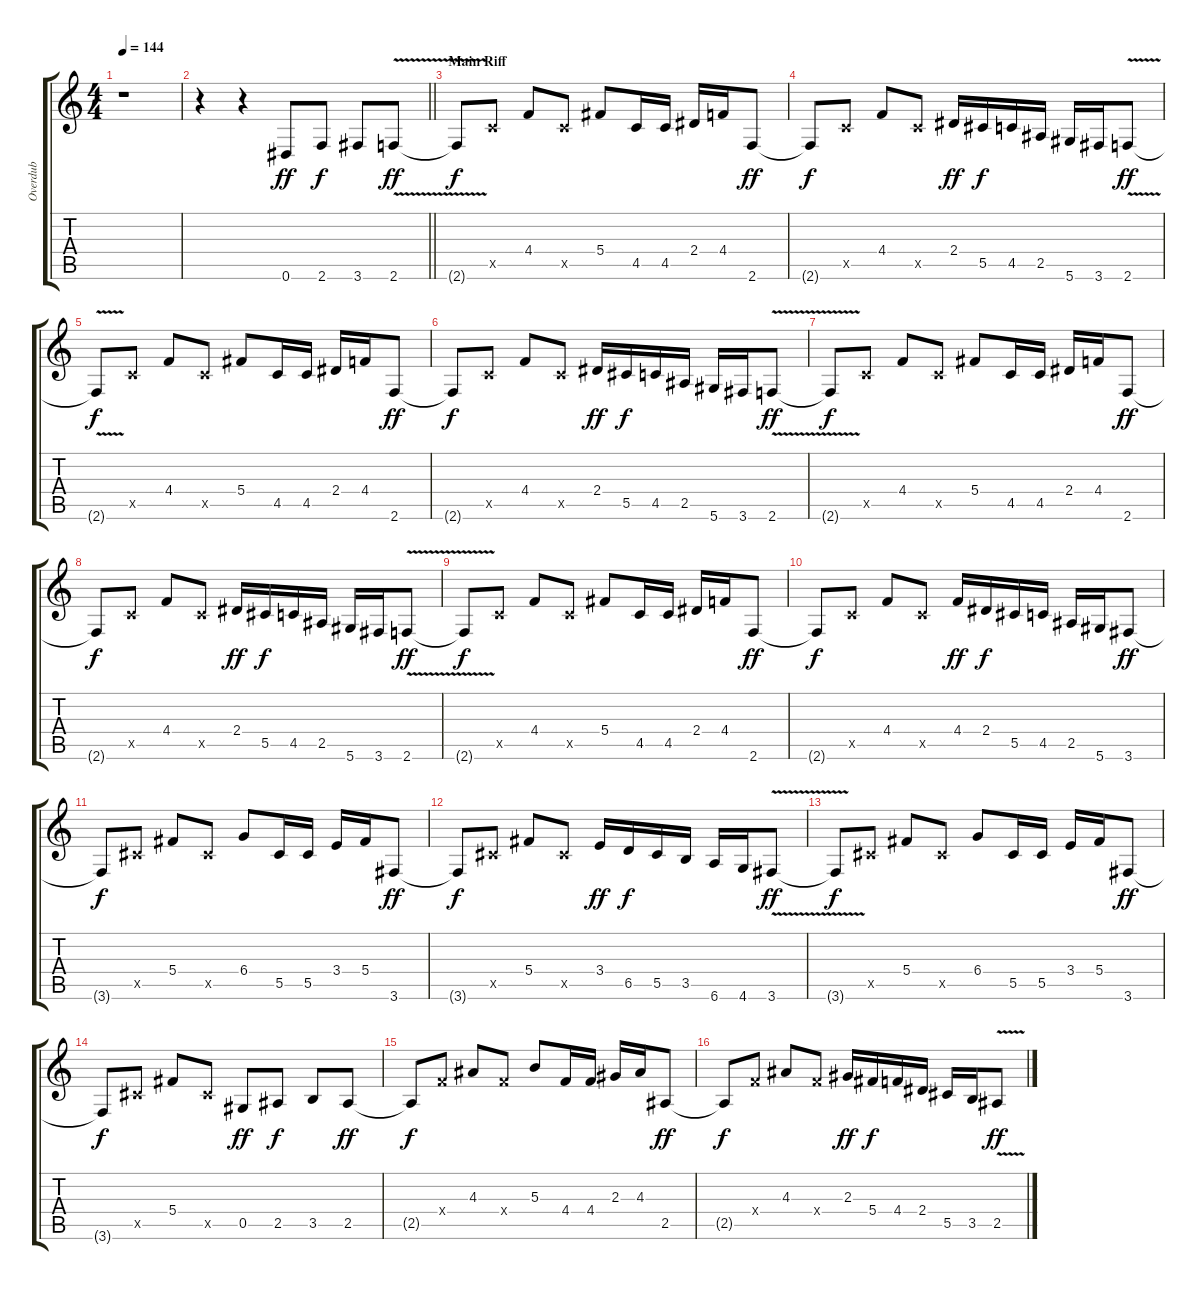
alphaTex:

\track ("Overdub" "Overdub") {instrument fretlessbass}
\staff {score tabs}
\tuning (Eb4 Bb3 Gb3 Db3 Ab2 Eb2) {hide}
\ts (4 4)
\tempo 144
\clef g2
\ks c
r.1{dy ff instrument fretlessbass} |
\barLineRight lightlight
r.4 r.4 0.6.8 2.6.8{dy f} 3.6.8 2.6{v}.8{dy ff} |
\section ("" "Main Riff")
2.6{t}.8{dy f} 4.5{x}.8 4.4.8 4.5{x}.8 5.4.8 4.5.16 4.5.16 2.4.16 4.4.16 2.6.8{dy ff} |
2.6{t}.8{dy f} 4.5{x}.8 4.4.8 4.5{x}.8 2.4.16{dy ff} 5.5.16{dy f} 4.5.16 2.5.16 5.6.16 3.6.16 2.6{v}.8{dy ff} |
2.6{t}.8{dy f} 4.5{x}.8 4.4.8 4.5{x}.8 5.4.8 4.5.16 4.5.16 2.4.16 4.4.16 2.6.8{dy ff} |
2.6{t}.8{dy f} 4.5{x}.8 4.4.8 4.5{x}.8 2.4.16{dy ff} 5.5.16{dy f} 4.5.16 2.5.16 5.6.16 3.6.16 2.6{v}.8{dy ff} |
2.6{t}.8{dy f} 4.5{x}.8 4.4.8 4.5{x}.8 5.4.8 4.5.16 4.5.16 2.4.16 4.4.16 2.6.8{dy ff} |
2.6{t}.8{dy f} 4.5{x}.8 4.4.8 4.5{x}.8 2.4.16{dy ff} 5.5.16{dy f} 4.5.16 2.5.16 5.6.16 3.6.16 2.6{v}.8{dy ff} |
2.6{t}.8{dy f} 4.5{x}.8 4.4.8 4.5{x}.8 5.4.8 4.5.16 4.5.16 2.4.16 4.4.16 2.6.8{dy ff} |
2.6{t}.8{dy f} 4.5{x}.8 4.4.8 4.5{x}.8 4.4.16{dy ff} 2.4.16{dy f} 5.5.16 4.5.16 2.5.16 5.6.16 3.6.8{dy ff} |
3.6{t}.8{dy f} 5.5{x}.8 5.4.8 5.5{x}.8 6.4.8 5.5.16 5.5.16 3.4.16 5.4.16 3.6.8{dy ff} |
3.6{t}.8{dy f} 5.5{x}.8 5.4.8 5.5{x}.8 3.4.16{dy ff} 6.5.16{dy f} 5.5.16 3.5.16 6.6.16 4.6.16 3.6{v}.8{dy ff} |
3.6{t}.8{dy f} 5.5{x}.8 5.4.8 5.5{x}.8 6.4.8 5.5.16 5.5.16 3.4.16 5.4.16 3.6.8{dy ff} |
3.6{t}.8{dy f} 5.5{x}.8 5.4.8 5.5{x}.8 0.5.8{dy ff} 2.5.8{dy f} 3.5.8 2.5.8{dy ff} |
2.5{t}.8{dy f} 4.4{x}.8 4.3.8 4.4{x}.8 5.3.8 4.4.16 4.4.16 2.3.16 4.3.16 2.5.8{dy ff} |
2.5{t}.8{dy f} 4.4{x}.8 4.3.8 4.4{x}.8 2.3.16{dy ff} 5.4.16{dy f} 4.4.16 2.4.16 5.5.16 3.5.16 2.5{v}.8{dy ff}
